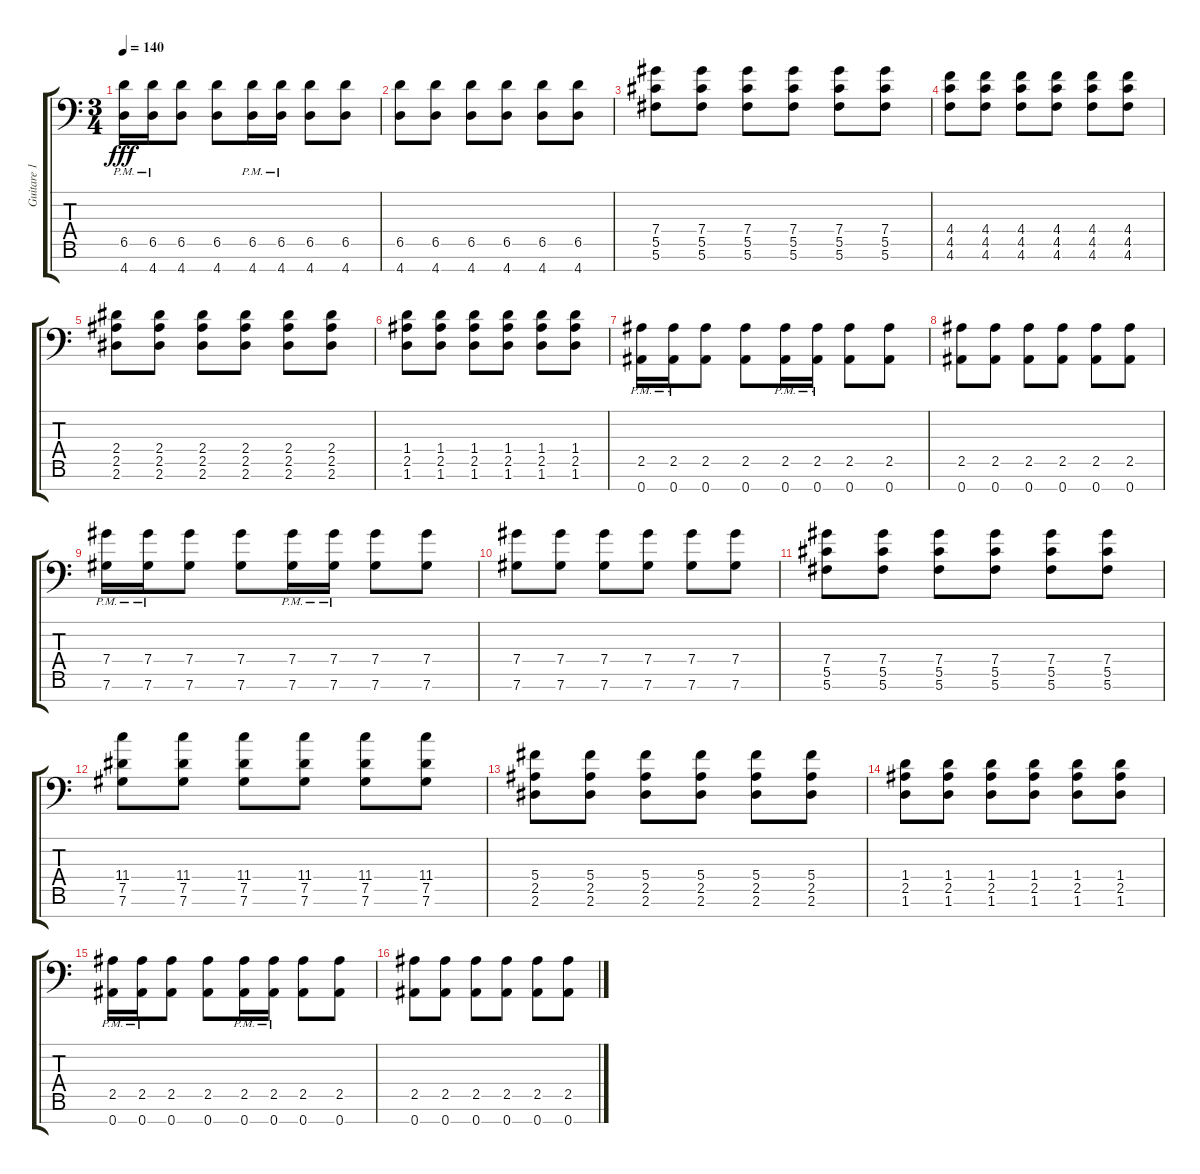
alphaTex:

\track ("Guitare 1" "Guitare 1") {instrument electricguitarjazz}
\staff {score tabs}
\tuning (Eb4 Bb3 Gb3 Db3 Ab2 Db2 Bb1) {hide}
\ts (3 4)
\tempo 140
\clef f4
\ks c
(6.5{pm} 4.7{pm}).16{dy fff} (6.5{pm} 4.7{pm}).16 (6.5 4.7).8 (6.5 4.7).8 (6.5{pm} 4.7{pm}).16 (6.5{pm} 4.7{pm}).16 (6.5 4.7).8 (6.5 4.7).8 |
(6.5 4.7).8 (6.5 4.7).8 (6.5 4.7).8 (6.5 4.7).8 (6.5 4.7).8 (6.5 4.7).8 |
(7.4 5.5 5.6).8 (7.4 5.5 5.6).8 (7.4 5.5 5.6).8 (7.4 5.5 5.6).8 (7.4 5.5 5.6).8 (7.4 5.5 5.6).8 |
(4.4 4.5 4.6).8 (4.4 4.5 4.6).8 (4.4 4.5 4.6).8 (4.4 4.5 4.6).8 (4.4 4.5 4.6).8 (4.4 4.5 4.6).8 |
(2.4 2.5 2.6).8 (2.4 2.5 2.6).8 (2.4 2.5 2.6).8 (2.4 2.5 2.6).8 (2.4 2.5 2.6).8 (2.4 2.5 2.6).8 |
(1.4 2.5 1.6).8 (1.4 2.5 1.6).8 (1.4 2.5 1.6).8 (1.4 2.5 1.6).8 (1.4 2.5 1.6).8 (1.4 2.5 1.6).8 |
(2.5{pm} 0.7{pm}).16 (2.5{pm} 0.7{pm}).16 (2.5 0.7).8 (2.5 0.7).8 (2.5{pm} 0.7{pm}).16 (2.5{pm} 0.7{pm}).16 (2.5 0.7).8 (2.5 0.7).8 |
(2.5 0.7).8 (2.5 0.7).8 (2.5 0.7).8 (2.5 0.7).8 (2.5 0.7).8 (2.5 0.7).8 |
(7.4{pm} 7.6{pm}).16 (7.4{pm} 7.6{pm}).16 (7.4 7.6).8 (7.4 7.6).8 (7.4{pm} 7.6{pm}).16 (7.4{pm} 7.6{pm}).16 (7.4 7.6).8 (7.4 7.6).8 |
(7.4 7.6).8 (7.4 7.6).8 (7.4 7.6).8 (7.4 7.6).8 (7.4 7.6).8 (7.4 7.6).8 |
(7.4 5.5 5.6).8 (7.4 5.5 5.6).8 (7.4 5.5 5.6).8 (7.4 5.5 5.6).8 (7.4 5.5 5.6).8 (7.4 5.5 5.6).8 |
(11.4 7.5 7.6).8 (11.4 7.5 7.6).8 (11.4 7.5 7.6).8 (11.4 7.5 7.6).8 (11.4 7.5 7.6).8 (11.4 7.5 7.6).8 |
(5.4 2.5 2.6).8 (5.4 2.5 2.6).8 (5.4 2.5 2.6).8 (5.4 2.5 2.6).8 (5.4 2.5 2.6).8 (5.4 2.5 2.6).8 |
(1.4 2.5 1.6).8 (1.4 2.5 1.6).8 (1.4 2.5 1.6).8 (1.4 2.5 1.6).8 (1.4 2.5 1.6).8 (1.4 2.5 1.6).8 |
(2.5{pm} 0.7{pm}).16 (2.5{pm} 0.7{pm}).16 (2.5 0.7).8 (2.5 0.7).8 (2.5{pm} 0.7{pm}).16 (2.5{pm} 0.7{pm}).16 (2.5 0.7).8 (2.5 0.7).8 |
(2.5 0.7).8 (2.5 0.7).8 (2.5 0.7).8 (2.5 0.7).8 (2.5 0.7).8 (2.5 0.7).8
